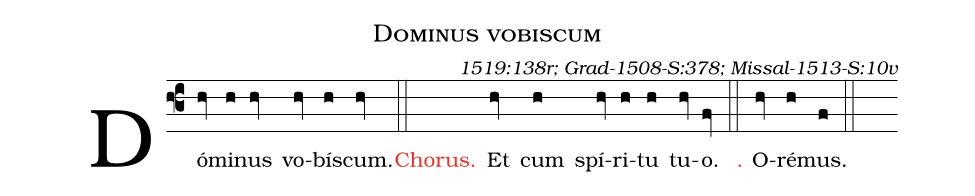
name: Dominus vobiscum;
commentary: 1519:138r; Grad-1508-S:378; Missal-1513-S:10v;
%%
(f3) Dó(hv)mi(h)nus(hv) vo(hv)bís(h)cum.(hv) (::)

<c>Chorus.</c>()

Et(hv) cum(h) spí(hv)ri(h)tu(h) tu(hv)o.(fv) (::)

<c>℣.</c> O(hv)ré(h)mus.(f) (::)
